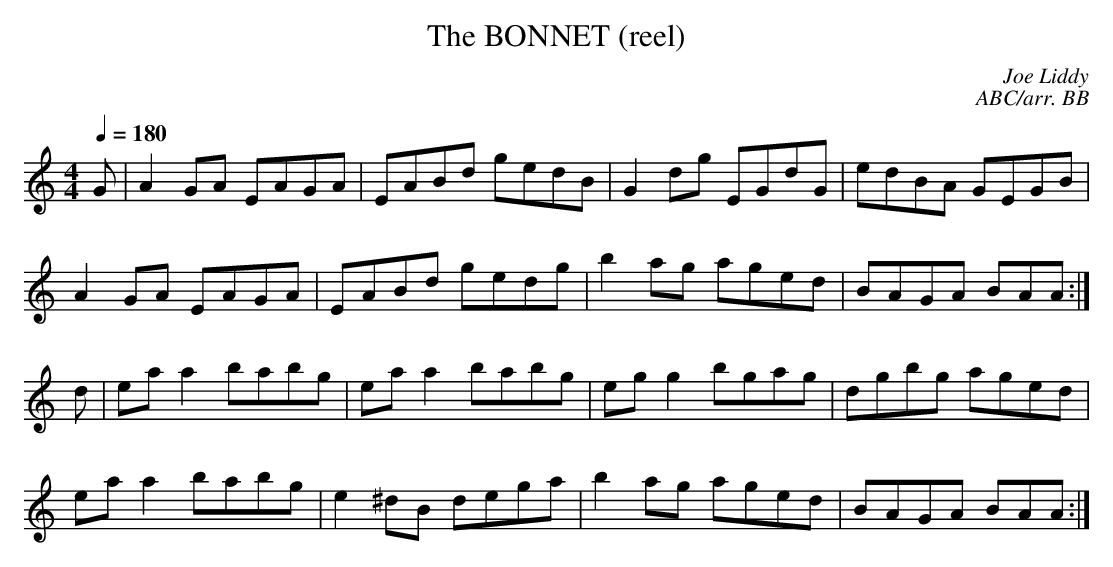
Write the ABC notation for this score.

X:1
T:BONNET (reel), The
C:Joe Liddy
C:ABC/arr. BB
Q:1/4=180
L:1/8
M:4/4
K:Am % source key = Gm
G|A2GA EAGA|EABd gedB|G2dg EGdG|edBA GEGB|
A2 GA EAGA|EABd gedg |b2 ag aged|BAGA BAA :|
d|eaa2 babg|eaa2 babg|eg g2 bgag|dgbg aged |
ea a2 babg|e2 ^dB dega|b2 ag aged|BAGA BAA :|
